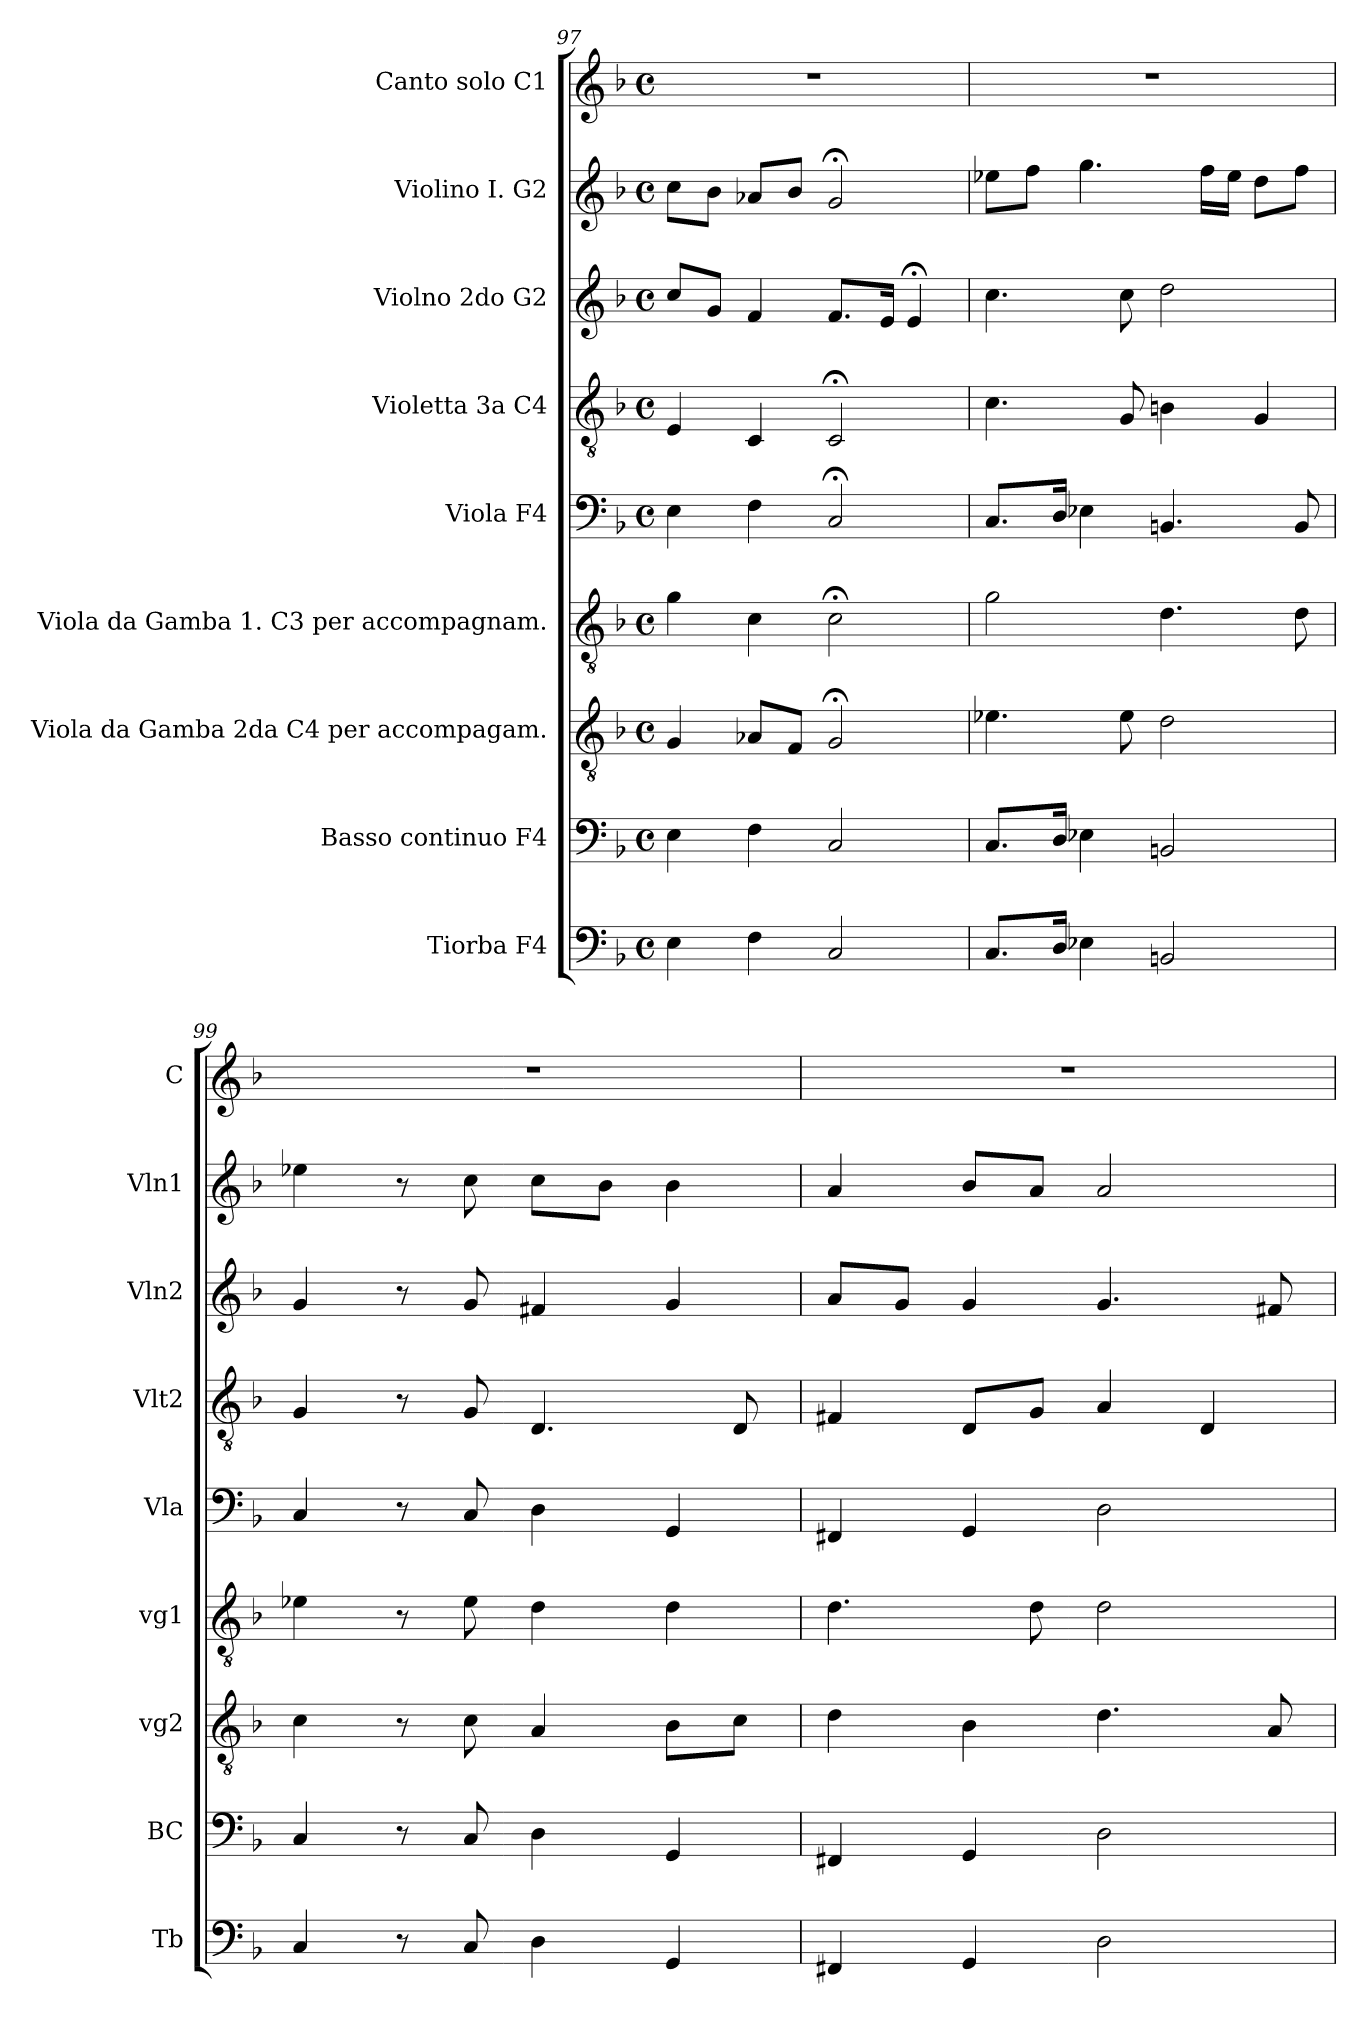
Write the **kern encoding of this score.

**kern	**kern	**kern	**kern	**kern	**kern	**kern	**kern	**kern
*part9	*part8	*part7	*part6	*part5	*part4	*part3	*part2	*part1
*staff9	*staff8	*staff7	*staff6	*staff5	*staff4	*staff3	*staff2	*staff1
*I"Tiorba F4	*I"Basso continuo F4	*I"Viola da Gamba 2da C4 per accompagam.	*I"Viola da Gamba 1. C3 per accompagnam.	*I"Viola F4	*I"Violetta 3a C4	*I"Violno 2do G2	*I"Violino I. G2	*I"Canto solo C1
*I'Tb	*I'BC	*I'vg2	*I'vg1	*I'Vla	*I'Vlt2	*I'Vln2	*I'Vln1	*I'C
*clefF4	*clefF4	*clefGv2	*clefGv2	*clefF4	*clefGv2	*clefG2	*clefG2	*clefG2
*k[b-]	*k[b-]	*k[b-]	*k[b-]	*k[b-]	*k[b-]	*k[b-]	*k[b-]	*k[b-]
*F:	*F:	*F:	*F:	*F:	*F:	*F:	*F:	*F:
*M4/4	*M4/4	*M4/4	*M4/4	*M4/4	*M4/4	*M4/4	*M4/4	*M4/4
*met(c)	*met(c)	*met(c)	*met(c)	*met(c)	*met(c)	*met(c)	*met(c)	*met(c)
=97	=97	=97	=97	=97	=97	=97	=97	=97
4E\	4E\	4G/	4g\	4E\	4E/	8cc/L	8cc\L	1r
.	.	.	.	.	.	8g/J	8b-\J	.
4F\	4F\	8A-X/L	4c\	4F\	4C/	4f/	8a-X/L	.
.	.	8F/J	.	.	.	.	8b-/J	.
2C/	2C/	2G;</	2c;<\	2C;</	2C;</	8.f/L	2g;</	.
.	.	.	.	.	.	16e/Jk	.	.
.	.	.	.	.	.	4e;</	.	.
!!LO:PB:g=z
=98	=98	=98	=98	=98	=98	=98	=98	=98
8.C/L	8.C/L	4.e-X\	2g\	8.C/L	4.c\	4.cc\	8ee-X\L	1r
.	.	.	.	.	.	.	8ff\J	.
16D/Jk	16D/Jk	.	.	16D/Jk	.	.	.	.
4E-X\	4E-X\	.	.	4E-X\	.	.	4.gg\	.
.	.	8e-\	.	.	8G/	8cc\	.	.
2BBn/	2BBn/	2d\	4.d\	4.BBn/	4Bn\	2dd\	.	.
.	.	.	.	.	.	.	16ff\LL	.
.	.	.	.	.	.	.	16ee-\JJ	.
.	.	.	.	.	4G/	.	8dd\L	.
.	.	.	8d\	8BB/	.	.	8ff\J	.
=99	=99	=99	=99	=99	=99	=99	=99	=99
4C/	4C/	4c\	4e-X\	4C/	4G/	4g/	4ee-X\	1r
8r	8r	8r	8r	8r	8r	8r	8r	.
8C/	8C/	8c\	8e-\	8C/	8G/	8g/	8cc\	.
4D\	4D\	4A/	4d\	4D\	4.D/	4f#X/	8cc\L	.
.	.	.	.	.	.	.	8b-\J	.
4GG/	4GG/	8B-\L	4d\	4GG/	.	4g/	4b-\	.
.	.	8c\J	.	.	8D/	.	.	.
=100	=100	=100	=100	=100	=100	=100	=100	=100
4FF#X/	4FF#X/	4d\	4.d\	4FF#X/	4F#X/	8a/L	4a/	1r
.	.	.	.	.	.	8g/J	.	.
4GG/	4GG/	4B-\	.	4GG/	8D/L	4g/	8b-/L	.
.	.	.	8d\	.	8G/J	.	8a/J	.
2D\	2D\	4.d\	2d\	2D\	4A/	4.g/	2a/	.
.	.	.	.	.	4D/	.	.	.
.	.	8A/	.	.	.	8f#X/	.	.
=	=	=	=	=	=	=	=	=
*-	*-	*-	*-	*-	*-	*-	*-	*-
